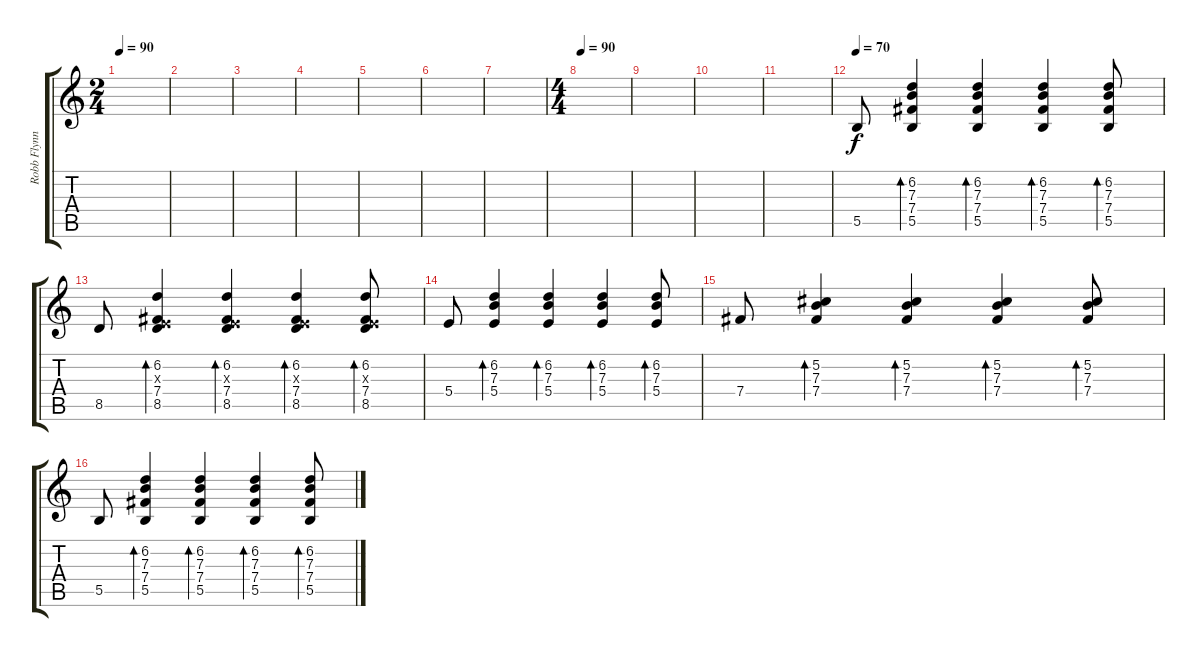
\track ("Robb Flynn" "Robb Flynn") {instrument acousticguitarnylon}
\staff {score tabs}
\tuning (Db4 Ab3 E3 B2 Gb2 B1) {hide}
\ts (2 4)
\tempo 90
\clef g2
\ks c
|
|
|
|
|
|
|
\ts (4 4)
\tempo 90
|
|
|
|
\tempo 70
5.5.8 (6.2 7.3 7.4 5.5).4{bd 120} (6.2 7.3 7.4 5.5).4{bd 120} (6.2 7.3 7.4 5.5).4{bd 120} (6.2 7.3 7.4 5.5).8{bd 30} |
8.5.8 (6.2 0.3{x} 7.4 8.5).4{bd 120} (6.2 0.3{x} 7.4 8.5).4{bd 120} (6.2 0.3{x} 7.4 8.5).4{bd 120} (6.2 0.3{x} 7.4 8.5).8{bd 30} |
5.4.8 (6.2 7.3 5.4).4{bd 120} (6.2 7.3 5.4).4{bd 120} (6.2 7.3 5.4).4{bd 120} (6.2 7.3 5.4).8{bd 30} |
7.4.8 (5.2 7.3 7.4).4{bd 120} (5.2 7.3 7.4).4{bd 120} (5.2 7.3 7.4).4{bd 120} (5.2 7.3 7.4).8{bd 30} |
5.5.8 (6.2 7.3 7.4 5.5).4{bd 120} (6.2 7.3 7.4 5.5).4{bd 120} (6.2 7.3 7.4 5.5).4{bd 120} (6.2 7.3 7.4 5.5).8{bd 30}
